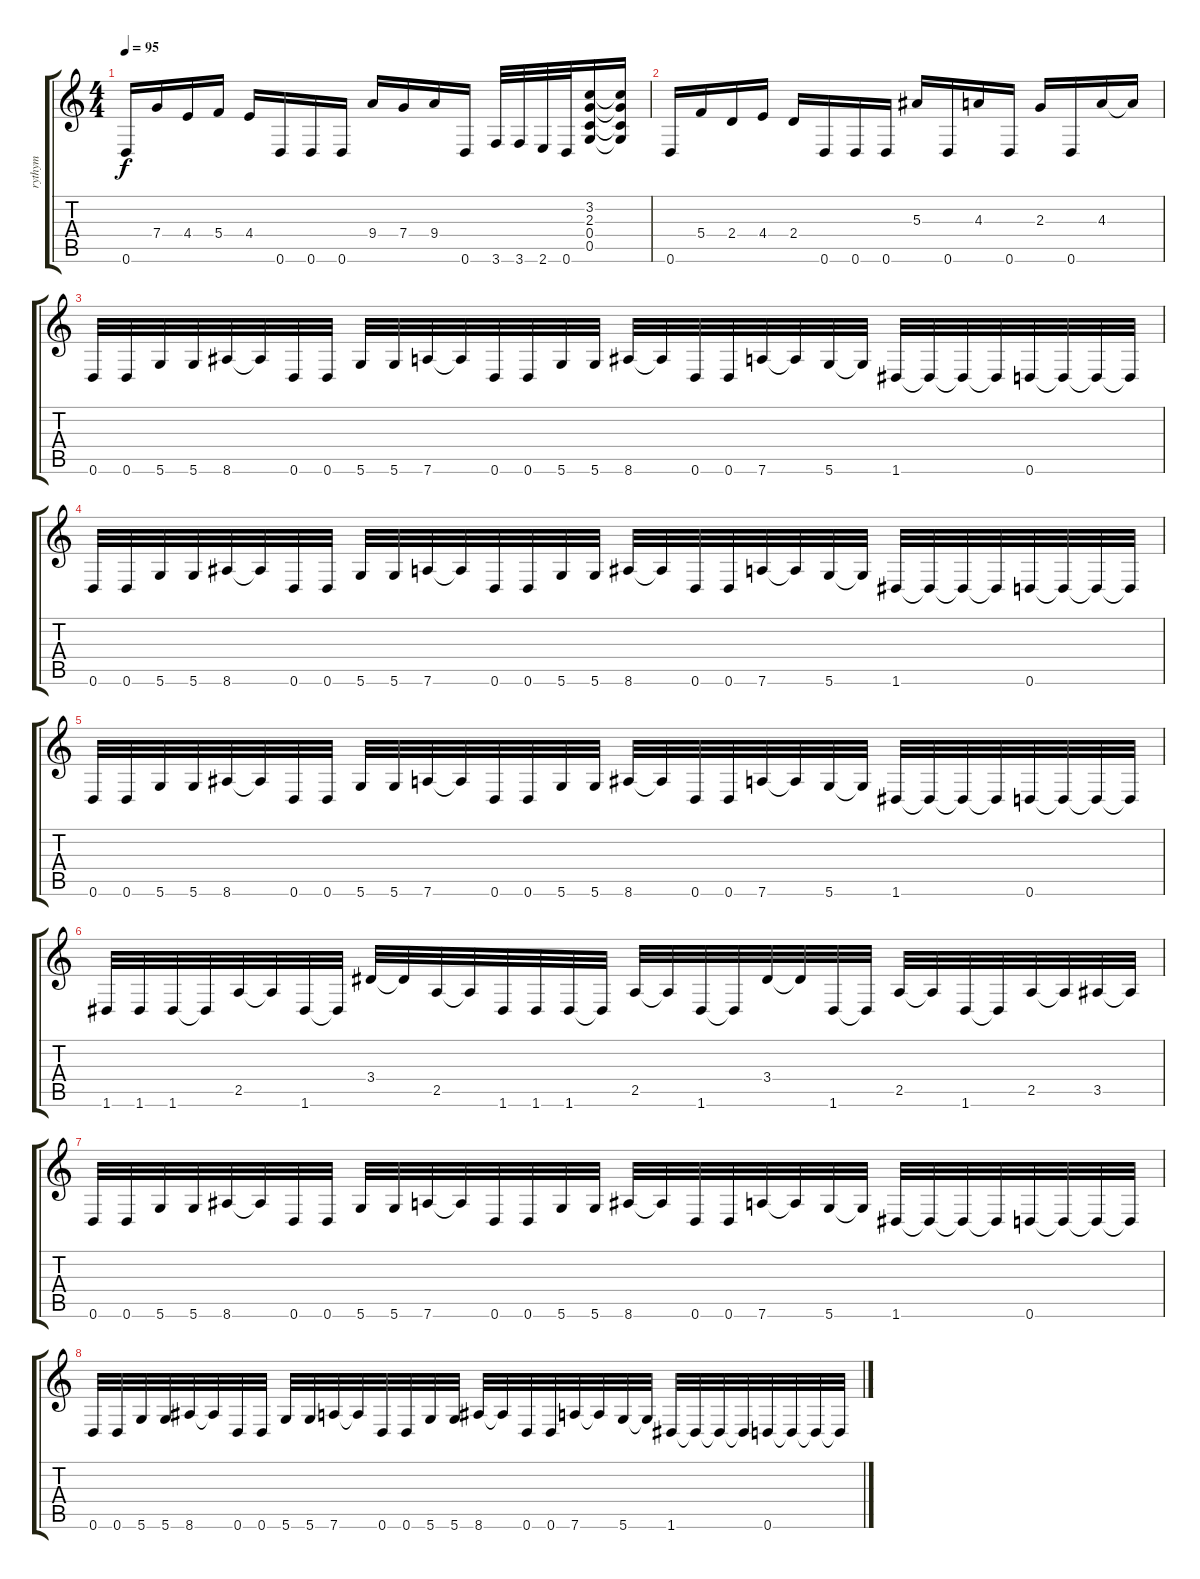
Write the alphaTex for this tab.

\track ("rythym" "rythym") {instrument distortionguitar}
\staff {score tabs}
\tuning (D4 A3 F3 C3 G2 D2) {hide}
\ts (4 4)
\tempo 95
\clef g2
\ks c
0.6.16{dy f} 7.4.16 4.4.16 5.4.16 4.4.16 0.6.16 0.6.16 0.6.16 9.4.16 7.4.16 9.4.16 0.6.16 3.6.32 3.6.32 2.6.32 0.6.32 (3.2 2.3 0.4 0.5).16 (3.2{t} 2.3{t} 0.4{t} 0.5{t}).16 |
0.6.16 5.4.16 2.4.16 4.4.16 2.4.16 0.6.16 0.6.16 0.6.16 5.3.16 0.6.16 4.3.16 0.6.16 2.3.16 0.6.16 4.3.16 4.3{t}.16 |
0.6.32 0.6.32 5.6.32 5.6.32 8.6.32 8.6{t}.32 0.6.32 0.6.32 5.6.32 5.6.32 7.6.32 7.6{t}.32 0.6.32 0.6.32 5.6.32 5.6.32 8.6.32 8.6{t}.32 0.6.32 0.6.32 7.6.32 7.6{t}.32 5.6.32 5.6{t}.32 1.6.32 1.6{t}.32 1.6{t}.32 1.6{t}.32 0.6.32 0.6{t}.32 0.6{t}.32 0.6{t}.32 |
0.6.32 0.6.32 5.6.32 5.6.32 8.6.32 8.6{t}.32 0.6.32 0.6.32 5.6.32 5.6.32 7.6.32 7.6{t}.32 0.6.32 0.6.32 5.6.32 5.6.32 8.6.32 8.6{t}.32 0.6.32 0.6.32 7.6.32 7.6{t}.32 5.6.32 5.6{t}.32 1.6.32 1.6{t}.32 1.6{t}.32 1.6{t}.32 0.6.32 0.6{t}.32 0.6{t}.32 0.6{t}.32 |
0.6.32 0.6.32 5.6.32 5.6.32 8.6.32 8.6{t}.32 0.6.32 0.6.32 5.6.32 5.6.32 7.6.32 7.6{t}.32 0.6.32 0.6.32 5.6.32 5.6.32 8.6.32 8.6{t}.32 0.6.32 0.6.32 7.6.32 7.6{t}.32 5.6.32 5.6{t}.32 1.6.32 1.6{t}.32 1.6{t}.32 1.6{t}.32 0.6.32 0.6{t}.32 0.6{t}.32 0.6{t}.32 |
1.6.32 1.6.32 1.6.32 1.6{t}.32 2.5.32 2.5{t}.32 1.6.32 1.6{t}.32 3.4.32 3.4{t}.32 2.5.32 2.5{t}.32 1.6.32 1.6.32 1.6.32 1.6{t}.32 2.5.32 2.5{t}.32 1.6.32 1.6{t}.32 3.4.32 3.4{t}.32 1.6.32 1.6{t}.32 2.5.32 2.5{t}.32 1.6.32 1.6{t}.32 2.5.32 2.5{t}.32 3.5.32 3.5{t}.32 |
0.6.32 0.6.32 5.6.32 5.6.32 8.6.32 8.6{t}.32 0.6.32 0.6.32 5.6.32 5.6.32 7.6.32 7.6{t}.32 0.6.32 0.6.32 5.6.32 5.6.32 8.6.32 8.6{t}.32 0.6.32 0.6.32 7.6.32 7.6{t}.32 5.6.32 5.6{t}.32 1.6.32 1.6{t}.32 1.6{t}.32 1.6{t}.32 0.6.32 0.6{t}.32 0.6{t}.32 0.6{t}.32 |
0.6.32 0.6.32 5.6.32 5.6.32 8.6.32 8.6{t}.32 0.6.32 0.6.32 5.6.32 5.6.32 7.6.32 7.6{t}.32 0.6.32 0.6.32 5.6.32 5.6.32 8.6.32 8.6{t}.32 0.6.32 0.6.32 7.6.32 7.6{t}.32 5.6.32 5.6{t}.32 1.6.32 1.6{t}.32 1.6{t}.32 1.6{t}.32 0.6.32 0.6{t}.32 0.6{t}.32 0.6{t}.32
